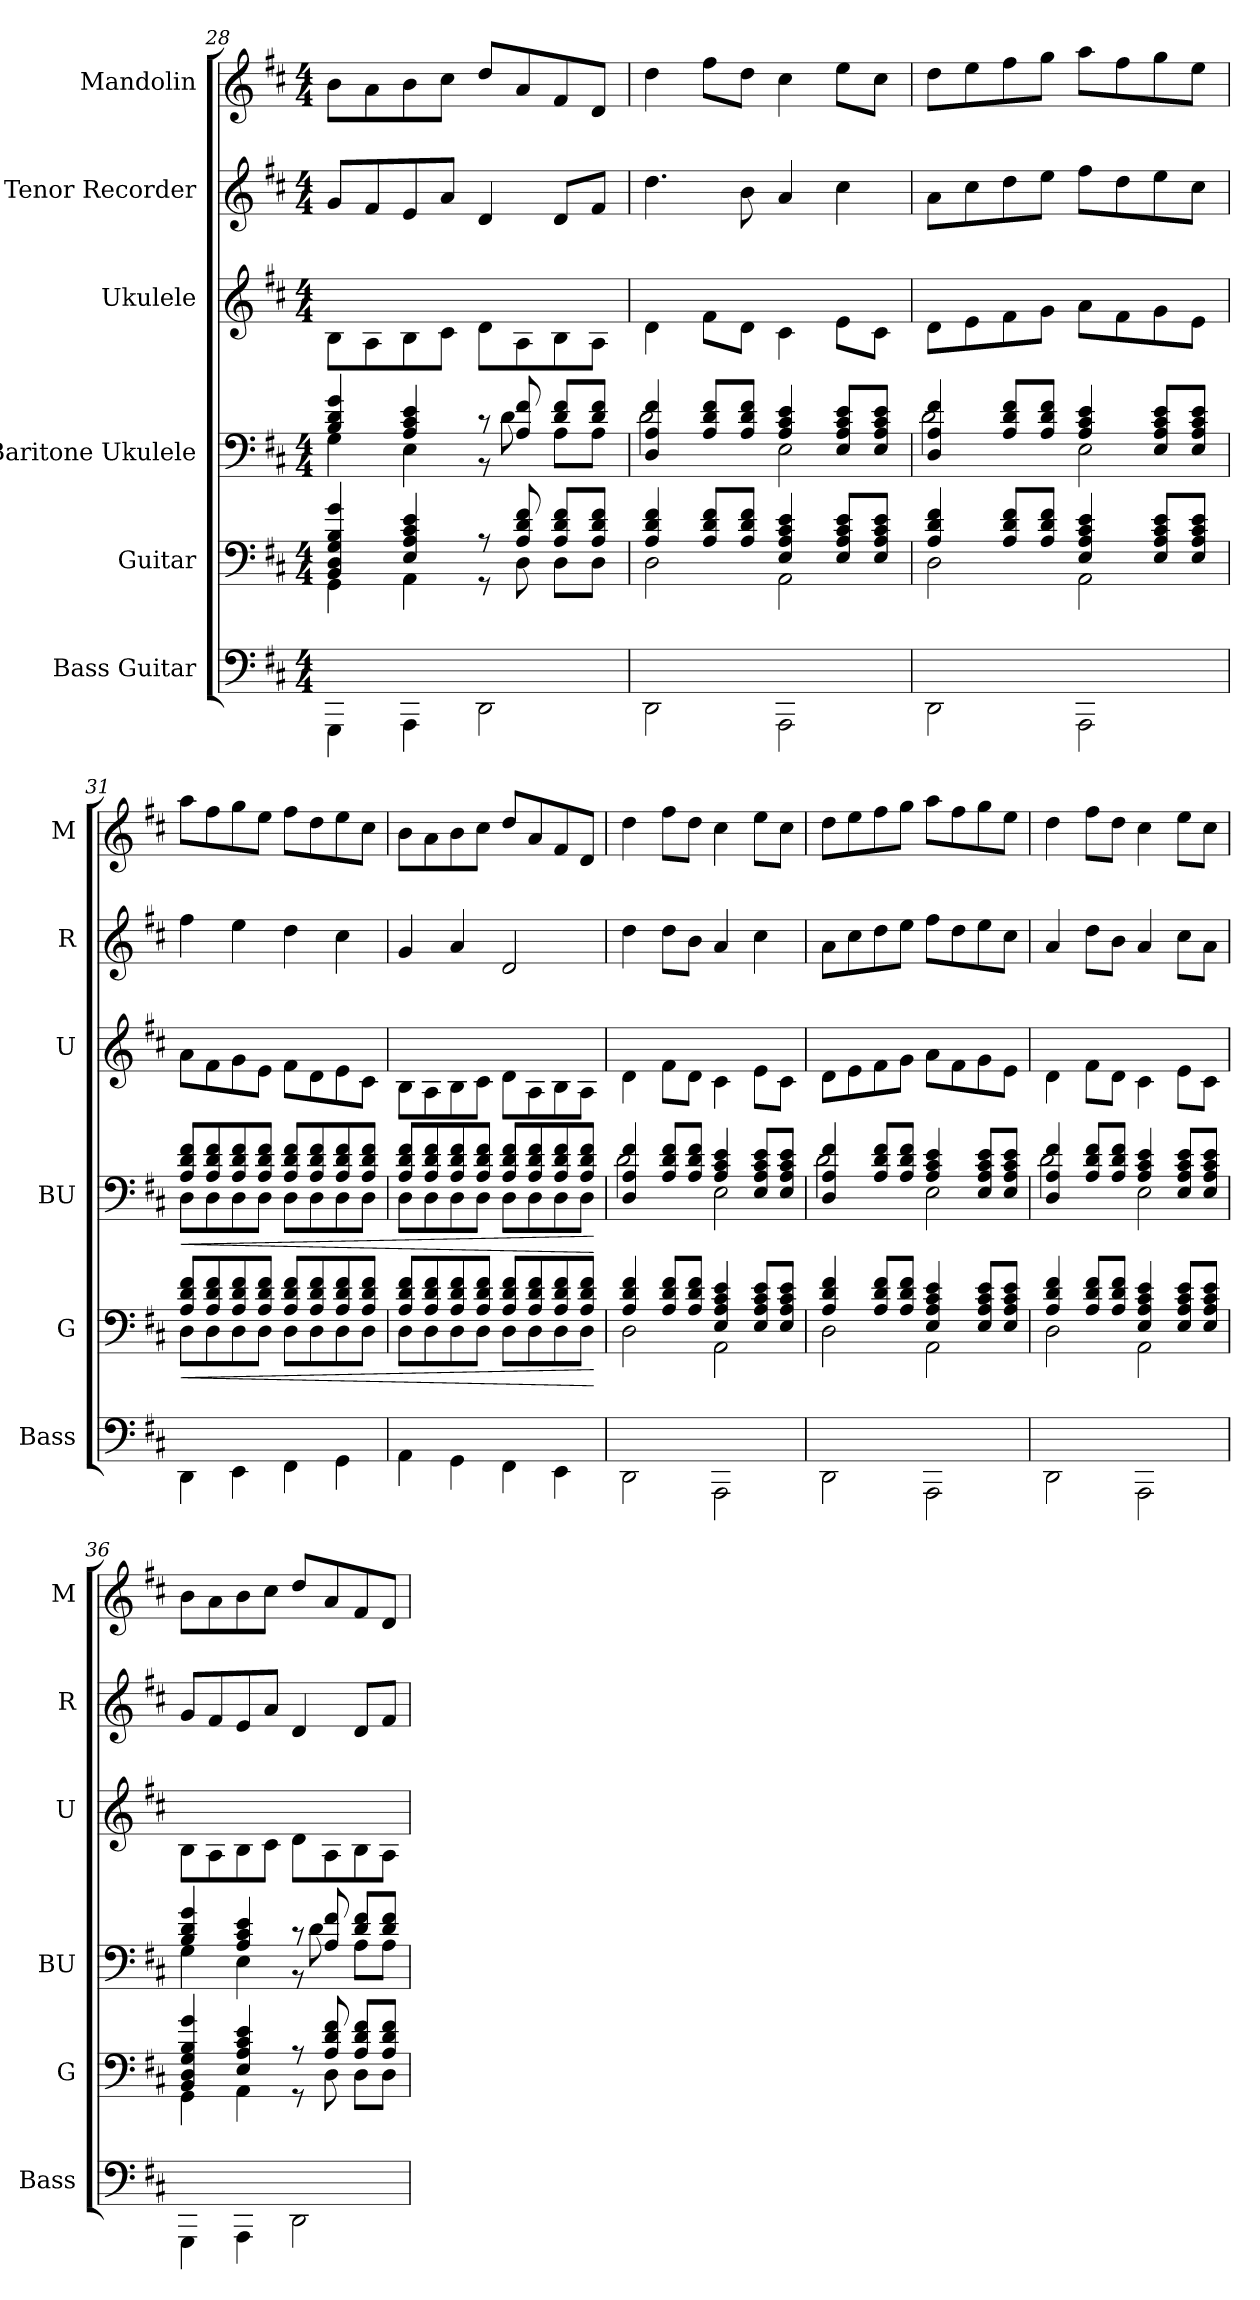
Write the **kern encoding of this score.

**kern	**kern	**dynam	**kern	**dynam	**kern	**kern	**kern
*part6	*part5	*part5	*part4	*part4	*part3	*part2	*part1
*staff6	*staff5	*staff5	*staff4	*staff4	*staff3	*staff2	*staff1
*I"Bass Guitar	*I"Guitar	*	*I"Baritone Ukulele	*	*I"Ukulele	*I"Tenor Recorder	*I"Mandolin
*I'Bass	*I'G	*	*I'BU	*	*I'U	*I'R	*I'M
*	*	*	*	*	*	*clefG2	*clefG2
*k[f#c#]	*k[f#c#]	*	*k[f#c#]	*	*k[f#c#]	*k[f#c#]	*k[f#c#]
*D:	*D:	*	*D:	*	*D:	*D:	*D:
*M4/4	*M4/4	*	*M4/4	*	*M4/4	*M4/4	*M4/4
=28	=28	=28	=28	=28	=28	=28	=28
*	*^	*	*^	*	*	*	*
4GGGi\	4BBj/ 4Dj/ 4Gj/ 4Bj/ 4gj/	4GGj\	.	4Bj/ 4dj/ 4gj/	4Gj\	.	8BZ\L	8gV/L	8bV\L
.	.	.	.	.	.	.	8AZ\	8f#V/	8aV\
4AAAi\	4Ej/ 4Aj/ 4c#j/ 4ej/	4AAj\	.	4Aj/ 4c#j/ 4ej/	4Ej\	.	8BZ\	8eV/	8bV\
.	.	.	.	.	.	.	8c#Z\J	8aV/J	8cc#V\J
2DDi\	8r	8r	.	8r	8r	.	8dZ\L	4dV/	8ddV/L
.	8A/ 8d/ 8f#/	8D\	.	8A/ 8f#/	8d\	.	8AZ\	.	8aV/
.	8A/ 8d/ 8f#/L	8D\L	.	8d/ 8f#/L	8A\L	.	8BZ\	8dV/L	8f#V/
.	8A/ 8d/ 8f#/J	8D\J	.	8d/ 8f#/J	8A\J	.	8AZ\J	8f#V/J	8dV/J
!!LO:LB:g=z
=29	=29	=29	=29	=29	=29	=29	=29	=29	=29
2DDi\	4Aj/ 4dj/ 4f#j/	2Dj\	.	4Dj/ 4Aj/ 4f#j/	2dj\	.	4dZ\	4.ddV\	4ddV\
.	8Aj/ 8dj/ 8f#j/L	.	.	8Aj/ 8dj/ 8f#j/L	.	.	8f#Z\L	.	8ff#V\L
.	8Aj/ 8dj/ 8f#j/J	.	.	8Aj/ 8dj/ 8f#j/J	.	.	8dZ\J	8bV\	8ddV\J
2AAAi\	4Ej/ 4Aj/ 4c#j/ 4ej/	2AAj\	.	4Aj/ 4c#j/ 4ej/	2Ej\	.	4c#Z\	4aV/	4cc#V\
.	8Ej/ 8Aj/ 8c#j/ 8ej/L	.	.	8Ej/ 8Aj/ 8c#j/ 8ej/L	.	.	8eZ\L	4cc#V\	8eeV\L
.	8Ej/ 8Aj/ 8c#j/ 8ej/J	.	.	8Ej/ 8Aj/ 8c#j/ 8ej/J	.	.	8c#Z\J	.	8cc#V\J
=30	=30	=30	=30	=30	=30	=30	=30	=30	=30
2DDi\	4Aj/ 4dj/ 4f#j/	2Dj\	.	4Dj/ 4Aj/ 4f#j/	2dj\	.	8dZ\L	8aV\L	8ddV\L
.	.	.	.	.	.	.	8eZ\	8cc#V\	8eeV\
.	8Aj/ 8dj/ 8f#j/L	.	.	8Aj/ 8dj/ 8f#j/L	.	.	8f#Z\	8ddV\	8ff#V\
.	8Aj/ 8dj/ 8f#j/J	.	.	8Aj/ 8dj/ 8f#j/J	.	.	8gZ\J	8eeV\J	8ggV\J
2AAAi\	4Ej/ 4Aj/ 4c#j/ 4ej/	2AAj\	.	4Aj/ 4c#j/ 4ej/	2Ej\	.	8aZ\L	8ff#V\L	8aaV\L
.	.	.	.	.	.	.	8f#Z\	8ddV\	8ff#V\
.	8Ej/ 8Aj/ 8c#j/ 8ej/L	.	.	8Ej/ 8Aj/ 8c#j/ 8ej/L	.	.	8gZ\	8eeV\	8ggV\
.	8Ej/ 8Aj/ 8c#j/ 8ej/J	.	.	8Ej/ 8Aj/ 8c#j/ 8ej/J	.	.	8eZ\J	8cc#V\J	8eeV\J
=31	=31	=31	=31	=31	=31	=31	=31	=31	=31
!	!	!	!LO:HP:b	!	!	!LO:HP:b	!	!	!
4DDi\	8Aj/ 8dj/ 8f#j/L	8Dj\L	<	8Aj/ 8dj/ 8f#j/L	8Dj\L	<	8aZ\L	4ff#V\	8aaV\L
.	8Aj/ 8dj/ 8f#j/	8Dj\	.	8Aj/ 8dj/ 8f#j/	8Dj\	.	8f#Z\	.	8ff#V\
4EEi\	8Aj/ 8dj/ 8f#j/	8Dj\	.	8Aj/ 8dj/ 8f#j/	8Dj\	.	8gZ\	4eeV\	8ggV\
.	8Aj/ 8dj/ 8f#j/J	8Dj\J	.	8Aj/ 8dj/ 8f#j/J	8Dj\J	.	8eZ\J	.	8eeV\J
4FF#i\	8Aj/ 8dj/ 8f#j/L	8Dj\L	.	8Aj/ 8dj/ 8f#j/L	8Dj\L	.	8f#Z\L	4ddV\	8ff#V\L
.	8Aj/ 8dj/ 8f#j/	8Dj\	.	8Aj/ 8dj/ 8f#j/	8Dj\	.	8dZ\	.	8ddV\
4GGi\	8Aj/ 8dj/ 8f#j/	8Dj\	.	8Aj/ 8dj/ 8f#j/	8Dj\	.	8eZ\	4cc#V\	8eeV\
.	8Aj/ 8dj/ 8f#j/J	8Dj\J	.	8Aj/ 8dj/ 8f#j/J	8Dj\J	.	8c#Z\J	.	8cc#V\J
=32	=32	=32	=32	=32	=32	=32	=32	=32	=32
4AAi\	8Aj/ 8dj/ 8f#j/L	8Dj\L	.	8Aj/ 8dj/ 8f#j/L	8Dj\L	.	8BZ\L	4gV/	8bV\L
.	8Aj/ 8dj/ 8f#j/	8Dj\	.	8Aj/ 8dj/ 8f#j/	8Dj\	.	8AZ\	.	8aV\
4GGi\	8Aj/ 8dj/ 8f#j/	8Dj\	.	8Aj/ 8dj/ 8f#j/	8Dj\	.	8BZ\	4aV/	8bV\
.	8Aj/ 8dj/ 8f#j/J	8Dj\J	.	8Aj/ 8dj/ 8f#j/J	8Dj\J	.	8c#Z\J	.	8cc#V\J
4FF#i\	8Aj/ 8dj/ 8f#j/L	8Dj\L	.	8Aj/ 8dj/ 8f#j/L	8Dj\L	.	8dZ\L	2dV/	8ddV/L
.	8Aj/ 8dj/ 8f#j/	8Dj\	.	8Aj/ 8dj/ 8f#j/	8Dj\	.	8AZ\	.	8aV/
4EEi\	8Aj/ 8dj/ 8f#j/	8Dj\	.	8Aj/ 8dj/ 8f#j/	8Dj\	.	8BZ\	.	8f#V/
.	8Aj/ 8dj/ 8f#j/J	8Dj\J	.	8Aj/ 8dj/ 8f#j/J	8Dj\J	.	8AZ\J	.	8dV/J
*	*v	*v	*	*	*	*	*	*	*
*	*	*	*v	*v	*	*	*	*
.	.	[	.	[	.	.	.
!!LO:PB:g=z
=33	=33	=33	=33	=33	=33	=33	=33
*	*^	*	*^	*	*	*	*
2DDi\	4Aj/ 4dj/ 4f#j/	2Dj\	.	4Dj/ 4Aj/ 4f#j/	2dj\	.	4dZ\	4ddV\	4ddV\
.	8Aj/ 8dj/ 8f#j/L	.	.	8Aj/ 8dj/ 8f#j/L	.	.	8f#Z\L	8ddV\L	8ff#V\L
.	8Aj/ 8dj/ 8f#j/J	.	.	8Aj/ 8dj/ 8f#j/J	.	.	8dZ\J	8bV\J	8ddV\J
2AAAi\	4Ej/ 4Aj/ 4c#j/ 4ej/	2AAj\	.	4Aj/ 4c#j/ 4ej/	2Ej\	.	4c#Z\	4aV/	4cc#V\
.	8Ej/ 8Aj/ 8c#j/ 8ej/L	.	.	8Ej/ 8Aj/ 8c#j/ 8ej/L	.	.	8eZ\L	4cc#V\	8eeV\L
.	8Ej/ 8Aj/ 8c#j/ 8ej/J	.	.	8Ej/ 8Aj/ 8c#j/ 8ej/J	.	.	8c#Z\J	.	8cc#V\J
=34	=34	=34	=34	=34	=34	=34	=34	=34	=34
2DDi\	4Aj/ 4dj/ 4f#j/	2Dj\	.	4Dj/ 4Aj/ 4f#j/	2dj\	.	8dZ\L	8aV\L	8ddV\L
.	.	.	.	.	.	.	8eZ\	8cc#V\	8eeV\
.	8Aj/ 8dj/ 8f#j/L	.	.	8Aj/ 8dj/ 8f#j/L	.	.	8f#Z\	8ddV\	8ff#V\
.	8Aj/ 8dj/ 8f#j/J	.	.	8Aj/ 8dj/ 8f#j/J	.	.	8gZ\J	8eeV\J	8ggV\J
2AAAi\	4Ej/ 4Aj/ 4c#j/ 4ej/	2AAj\	.	4Aj/ 4c#j/ 4ej/	2Ej\	.	8aZ\L	8ff#V\L	8aaV\L
.	.	.	.	.	.	.	8f#Z\	8ddV\	8ff#V\
.	8Ej/ 8Aj/ 8c#j/ 8ej/L	.	.	8Ej/ 8Aj/ 8c#j/ 8ej/L	.	.	8gZ\	8eeV\	8ggV\
.	8Ej/ 8Aj/ 8c#j/ 8ej/J	.	.	8Ej/ 8Aj/ 8c#j/ 8ej/J	.	.	8eZ\J	8cc#V\J	8eeV\J
=35	=35	=35	=35	=35	=35	=35	=35	=35	=35
2DDi\	4Aj/ 4dj/ 4f#j/	2Dj\	.	4Dj/ 4Aj/ 4f#j/	2dj\	.	4dZ\	4aV/	4ddV\
.	8Aj/ 8dj/ 8f#j/L	.	.	8Aj/ 8dj/ 8f#j/L	.	.	8f#Z\L	8ddV\L	8ff#V\L
.	8Aj/ 8dj/ 8f#j/J	.	.	8Aj/ 8dj/ 8f#j/J	.	.	8dZ\J	8bV\J	8ddV\J
2AAAi\	4Ej/ 4Aj/ 4c#j/ 4ej/	2AAj\	.	4Aj/ 4c#j/ 4ej/	2Ej\	.	4c#Z\	4aV/	4cc#V\
.	8Ej/ 8Aj/ 8c#j/ 8ej/L	.	.	8Ej/ 8Aj/ 8c#j/ 8ej/L	.	.	8eZ\L	8cc#V\L	8eeV\L
.	8Ej/ 8Aj/ 8c#j/ 8ej/J	.	.	8Ej/ 8Aj/ 8c#j/ 8ej/J	.	.	8c#Z\J	8aV\J	8cc#V\J
=36	=36	=36	=36	=36	=36	=36	=36	=36	=36
4GGGi\	4BBj/ 4Dj/ 4Gj/ 4Bj/ 4gj/	4GGj\	.	4Bj/ 4dj/ 4gj/	4Gj\	.	8BZ\L	8gV/L	8bV\L
.	.	.	.	.	.	.	8AZ\	8f#V/	8aV\
4AAAi\	4Ej/ 4Aj/ 4c#j/ 4ej/	4AAj\	.	4Aj/ 4c#j/ 4ej/	4Ej\	.	8BZ\	8eV/	8bV\
.	.	.	.	.	.	.	8c#Z\J	8aV/J	8cc#V\J
2DDi\	8r	8r	.	8r	8r	.	8dZ\L	4dV/	8ddV/L
.	8A/ 8d/ 8f#/	8D\	.	8A/ 8f#/	8d\	.	8AZ\	.	8aV/
.	8A/ 8d/ 8f#/L	8D\L	.	8d/ 8f#/L	8A\L	.	8BZ\	8dV/L	8f#V/
.	8A/ 8d/ 8f#/J	8D\J	.	8d/ 8f#/J	8A\J	.	8AZ\J	8f#V/J	8dV/J
*	*v	*v	*	*	*	*	*	*	*
*	*	*	*v	*v	*	*	*	*
=	=	=	=	=	=	=	=
*-	*-	*-	*-	*-	*-	*-	*-
